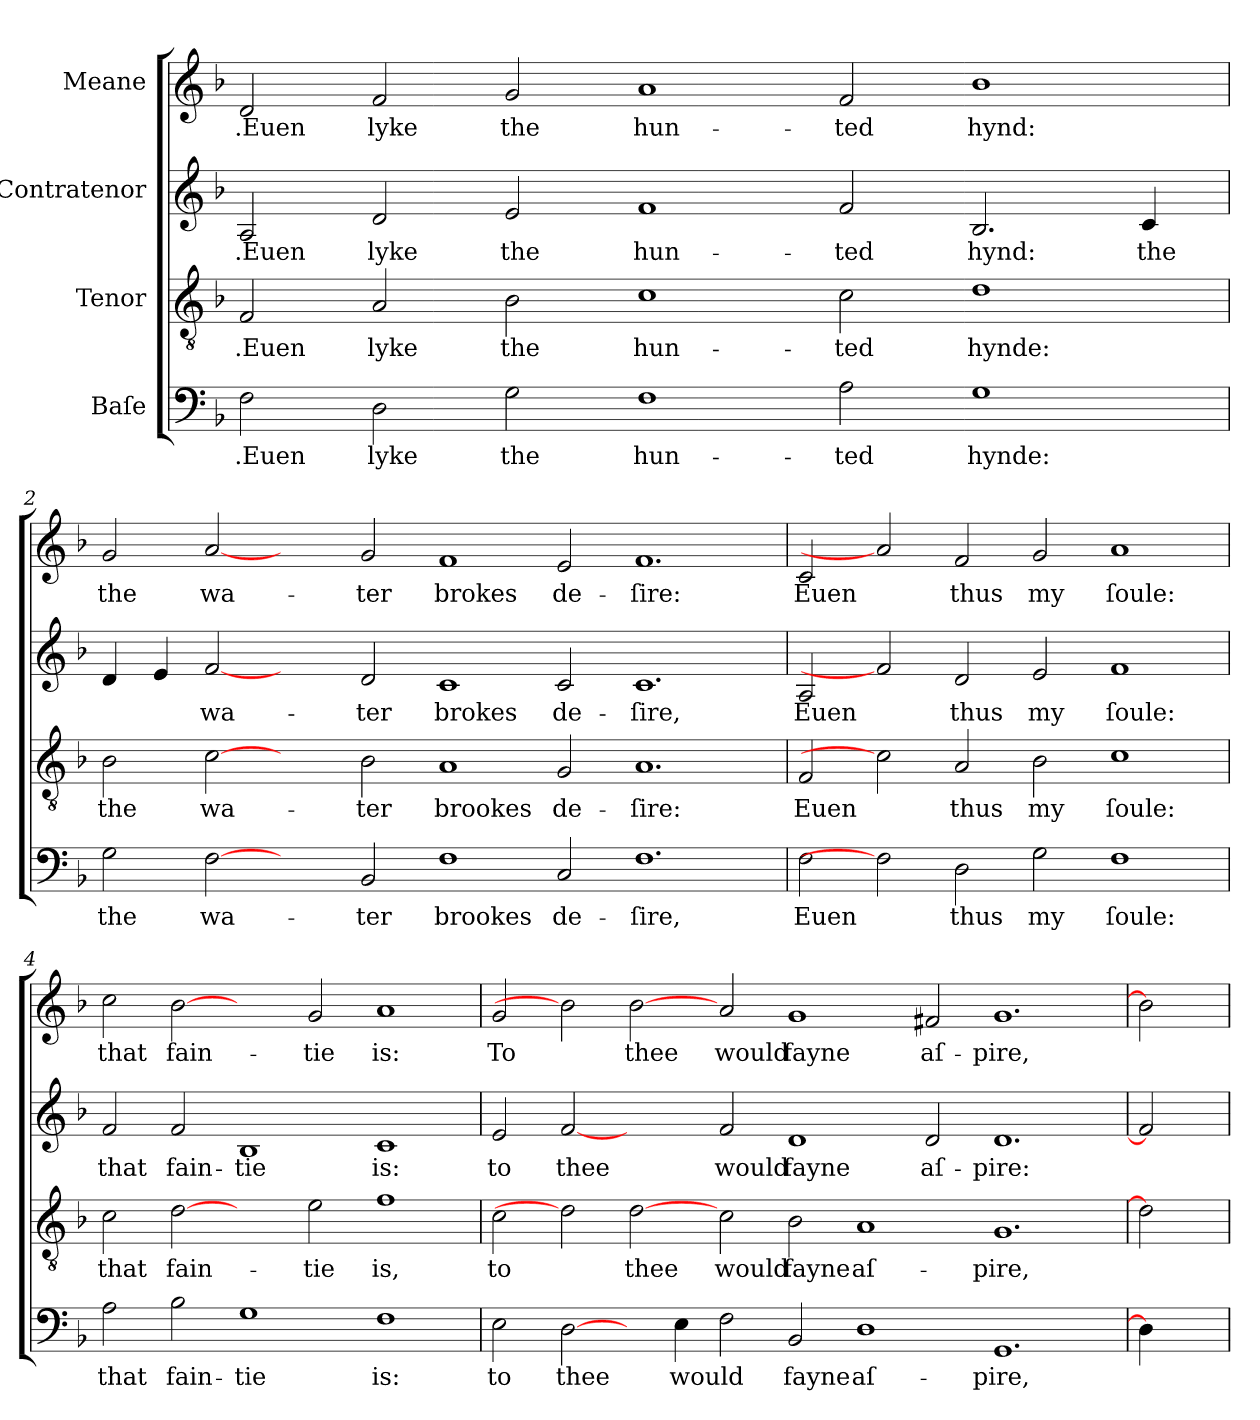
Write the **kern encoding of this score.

**kern	**text	**kern	**text	**kern	**text	**kern	**text
*part4	*part4	*part3	*part3	*part2	*part2	*part1	*part1
*staff4	*staff4	*staff3	*staff3	*staff2	*staff2	*staff1	*staff1
*I"Baſe	*	*I"Tenor	*	*I"Contratenor	*	*I"Meane	*
!!LO:PB:g=z
*stria5	*	*stria5	*	*stria5	*	*stria5	*
*clefF4	*	*clefGv2	*	*clefG2	*	*clefG2	*
*k[b-]	*	*k[b-]	*	*k[b-]	*	*k[b-]	*
*F:	*	*F:	*	*F:	*	*F:	*
=1	=1	=1	=1	=1	=1	=1	=1
!	!LO:LY:b:cj	!	!LO:LY:b:cj	!	!LO:LY:b:cj	!	!LO:LY:b:cj
2F\	.Euen	2F/	.Euen	2A/	.Euen	2d/	.Euen
!	!LO:LY:b:cj	!	!LO:LY:b:cj	!	!LO:LY:b:cj	!	!LO:LY:b:cj
2D\	lyke	2A/	lyke	2d/	lyke	2f/	lyke
!	!LO:LY:b:cj	!	!LO:LY:b:cj	!	!LO:LY:b:cj	!	!LO:LY:b:cj
2G\	the	2B-\	the	2e/	the	2g/	the
!	!LO:LY:b:cj	!	!LO:LY:b:cj	!	!LO:LY:b:cj	!	!LO:LY:b:cj
1F	hun-	1c	hun-	1f	hun-	1a	hun-
!	!LO:LY:b:cj	!	!LO:LY:b:cj	!	!LO:LY:b:cj	!	!LO:LY:b:cj
2A\	-ted	2c\	-ted	2f/	-ted	2f/	-ted
!	!LO:LY:b:cj	!	!LO:LY:b:cj	!	!LO:LY:b:cj	!	!LO:LY:b:cj
1G	hynde:	1d	hynde:	2.B-/	hynd:	1b-	hynd:
!	!	!	!	!	!LO:LY:b:cj	!	!
.	.	.	.	4c/	the	.	.
=2	=2	=2	=2	=2	=2	=2	=2
!	!LO:LY:b:cj	!	!LO:LY:b:cj	!	!	!	!LO:LY:b:cj
2G\	the	2B-\	the	4d/	.	2g/	the
.	.	.	.	4e/	.	.	.
!	!LO:LY:b:cj	!	!LO:LY:b:cj	!	!LO:LY:b:cj	!	!LO:LY:b:cj
[2F	wa-	[2c	wa-	[2f	wa-	[2a	wa-
2ryy	.	2ryy	.	2ryy	.	2ryy	.
!	!LO:LY:b:cj	!	!LO:LY:b:cj	!	!LO:LY:b:cj	!	!LO:LY:b:cj
2BB-/	-ter	2B-\	-ter	2d/	-ter	2g/	-ter
!	!LO:LY:b:cj	!	!LO:LY:b:cj	!	!LO:LY:b:cj	!	!LO:LY:b:cj
1F	brookes	1A	brookes	1c	brokes	1f	brokes
!	!LO:LY:b:cj	!	!LO:LY:b:cj	!	!LO:LY:b:cj	!	!LO:LY:b:cj
2C/	de-	2G/	de-	2c/	de-	2e/	de-
!	!LO:LY:b:cj	!	!LO:LY:b:cj	!	!LO:LY:b:cj	!	!LO:LY:b:cj
1.F	-ſire,	1.A	-ſire:	1.c	-ſire,	1.f	-ſire:
!!LO:LB:g=z
=3	=3	=3	=3	=3	=3	=3	=3
!	!LO:LY:b:cj	!	!LO:LY:b:cj	!	!LO:LY:b:cj	!	!LO:LY:b:cj
2F\	Euen	2F/	Euen	2A/	Euen	2c/	Euen
2F]	.	2c]	.	2f]	.	2a]	.
!	!LO:LY:b:cj	!	!LO:LY:b:cj	!	!LO:LY:b:cj	!	!LO:LY:b:cj
2D\	thus	2A/	thus	2d/	thus	2f/	thus
!	!LO:LY:b:cj	!	!LO:LY:b:cj	!	!LO:LY:b:cj	!	!LO:LY:b:cj
2G\	my	2B-\	my	2e/	my	2g/	my
!	!LO:LY:b:cj	!	!LO:LY:b:cj	!	!LO:LY:b:cj	!	!LO:LY:b:cj
1F	ſoule:	1c	ſoule:	1f	ſoule:	1a	ſoule:
=4	=4	=4	=4	=4	=4	=4	=4
!	!LO:LY:b:cj	!	!LO:LY:b:cj	!	!LO:LY:b:cj	!	!LO:LY:b:cj
2A\	that	2c\	that	2f/	that	2cc\	that
!	!LO:LY:b:cj	!	!LO:LY:b:cj	!	!LO:LY:b:cj	!	!LO:LY:b:cj
2B-\	fain-	[2d	fain-	2f/	fain-	[2b-	fain-
!	!LO:LY:b:cj	!	!	!	!LO:LY:b:cj	!	!
1G	-tie	2ryy	.	1B-	-tie	2ryy	.
!	!	!	!LO:LY:b:cj	!	!	!	!LO:LY:b:cj
.	.	2e\	-tie	.	.	2g/	-tie
!	!LO:LY:b:cj	!	!LO:LY:b:cj	!	!LO:LY:b:cj	!	!LO:LY:b:cj
1F	is:	1f	is,	1c	is:	1a	is:
=5	=5	=5	=5	=5	=5	=5	=5
!	!LO:LY:b:cj	!	!LO:LY:b:cj	!	!LO:LY:b:cj	!	!LO:LY:b:cj
2E\	to	2c\	to	2e/	to	2g/	To
!	!LO:LY:b	!	!	!	!LO:LY:b:cj	!	!
[2D\	thee	2d]	.	[2f	thee	2b-]	.
!	!	!	!LO:LY:b:cj	!	!	!	!LO:LY:b:cj
4ryy	.	[2d	thee	2ryy	.	[2b-	thee
!	!LO:LY:b	!	!	!	!	!	!
4E\	would	.	.	.	.	.	.
!	!	!	!LO:LY:b:cj	!	!LO:LY:b:cj	!	!LO:LY:b:cj
2F\	.	2c\	would	2f/	would	2a/	would
!	!LO:LY:b:cj	!	!LO:LY:b:cj	!	!LO:LY:b:cj	!	!LO:LY:b:cj
2BB-/	fayne	2B-\	fayne	1d	fayne	1g	fayne
!	!LO:LY:b	!	!LO:LY:b	!	!	!	!
1D	aſ-	1A	aſ-	.	.	.	.
!	!	!	!	!	!LO:LY:b:cj	!	!LO:LY:b:cj
.	.	.	.	2d/	aſ-	2f#X/	aſ-
!	!LO:LY:b:cj	!	!LO:LY:b:cj	!	!LO:LY:b:cj	!	!LO:LY:b:cj
1.GG	-pire,	1.G	-pire,	1.d	-pire:	1.g	-pire,
=6	=6	=6	=6	=6	=6	=6	=6
4D\]	.	2d]	.	2f]	.	2b-]	.
4ryy	.	.	.	.	.	.	.
=	=	=	=	=	=	=	=
*-	*-	*-	*-	*-	*-	*-	*-
